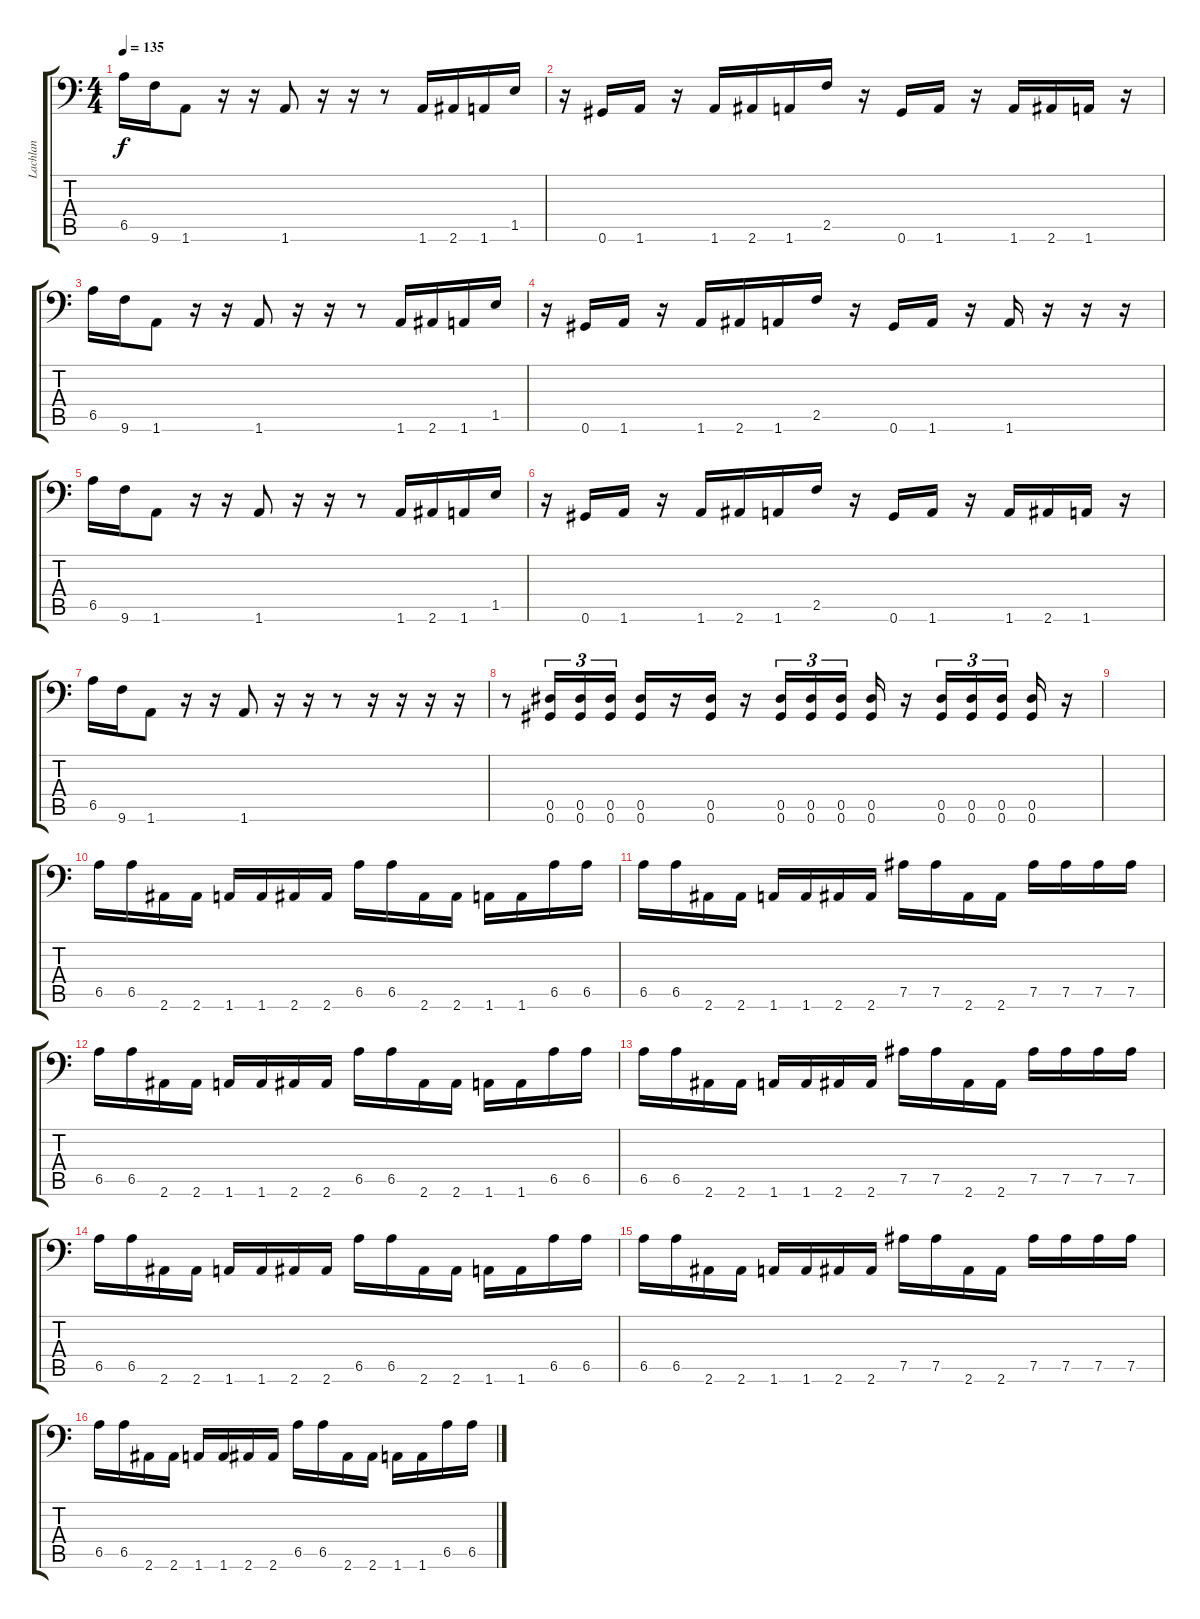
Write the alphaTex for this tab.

\track ("Lachlan" "Lachlan") {instrument overdrivenguitar}
\staff {score tabs}
\tuning (Bb3 F3 Db3 Ab2 Eb2 Ab1) {hide}
\ts (4 4)
\tempo 135
\clef f4
\ks c
6.5.16{dy f} 9.6.16 1.6.8 r.16 r.16 1.6.8 r.16 r.16 r.8 1.6.16 2.6.16 1.6.16 1.5.16 |
r.16 0.6.16 1.6.16 r.16 1.6.16 2.6.16 1.6.16 2.5.16 r.16 0.6.16 1.6.16 r.16 1.6.16 2.6.16 1.6.16 r.16 |
6.5.16 9.6.16 1.6.8 r.16 r.16 1.6.8 r.16 r.16 r.8 1.6.16 2.6.16 1.6.16 1.5.16 |
r.16 0.6.16 1.6.16 r.16 1.6.16 2.6.16 1.6.16 2.5.16 r.16 0.6.16 1.6.16 r.16 1.6.16 r.16 r.16 r.16 |
6.5.16 9.6.16 1.6.8 r.16 r.16 1.6.8 r.16 r.16 r.8 1.6.16 2.6.16 1.6.16 1.5.16 |
r.16 0.6.16 1.6.16 r.16 1.6.16 2.6.16 1.6.16 2.5.16 r.16 0.6.16 1.6.16 r.16 1.6.16 2.6.16 1.6.16 r.16 |
6.5.16 9.6.16 1.6.8 r.16 r.16 1.6.8 r.16 r.16 r.8 r.16 r.16 r.16 r.16 |
r.8 (0.5 0.6).16{tu (3 2)} (0.5 0.6).16{tu (3 2)} (0.5 0.6).16{tu (3 2)} (0.5 0.6).16 r.16 (0.5 0.6).16 r.16 (0.5 0.6).16{tu (3 2)} (0.5 0.6).16{tu (3 2)} (0.5 0.6).16{tu (3 2) beam splitsecondary} (0.5 0.6).16 r.16 (0.5 0.6).16{tu (3 2)} (0.5 0.6).16{tu (3 2)} (0.5 0.6).16{tu (3 2) beam splitsecondary} (0.5 0.6).16 r.16 |
|
6.5.16 6.5.16 2.6.16 2.6.16 1.6.16 1.6.16 2.6.16 2.6.16 6.5.16 6.5.16 2.6.16 2.6.16 1.6.16 1.6.16 6.5.16 6.5.16 |
6.5.16 6.5.16 2.6.16 2.6.16 1.6.16 1.6.16 2.6.16 2.6.16 7.5.16 7.5.16 2.6.16 2.6.16 7.5.16 7.5.16 7.5.16 7.5.16 |
6.5.16 6.5.16 2.6.16 2.6.16 1.6.16 1.6.16 2.6.16 2.6.16 6.5.16 6.5.16 2.6.16 2.6.16 1.6.16 1.6.16 6.5.16 6.5.16 |
6.5.16 6.5.16 2.6.16 2.6.16 1.6.16 1.6.16 2.6.16 2.6.16 7.5.16 7.5.16 2.6.16 2.6.16 7.5.16 7.5.16 7.5.16 7.5.16 |
6.5.16 6.5.16 2.6.16 2.6.16 1.6.16 1.6.16 2.6.16 2.6.16 6.5.16 6.5.16 2.6.16 2.6.16 1.6.16 1.6.16 6.5.16 6.5.16 |
6.5.16 6.5.16 2.6.16 2.6.16 1.6.16 1.6.16 2.6.16 2.6.16 7.5.16 7.5.16 2.6.16 2.6.16 7.5.16 7.5.16 7.5.16 7.5.16 |
6.5.16 6.5.16 2.6.16 2.6.16 1.6.16 1.6.16 2.6.16 2.6.16 6.5.16 6.5.16 2.6.16 2.6.16 1.6.16 1.6.16 6.5.16 6.5.16
